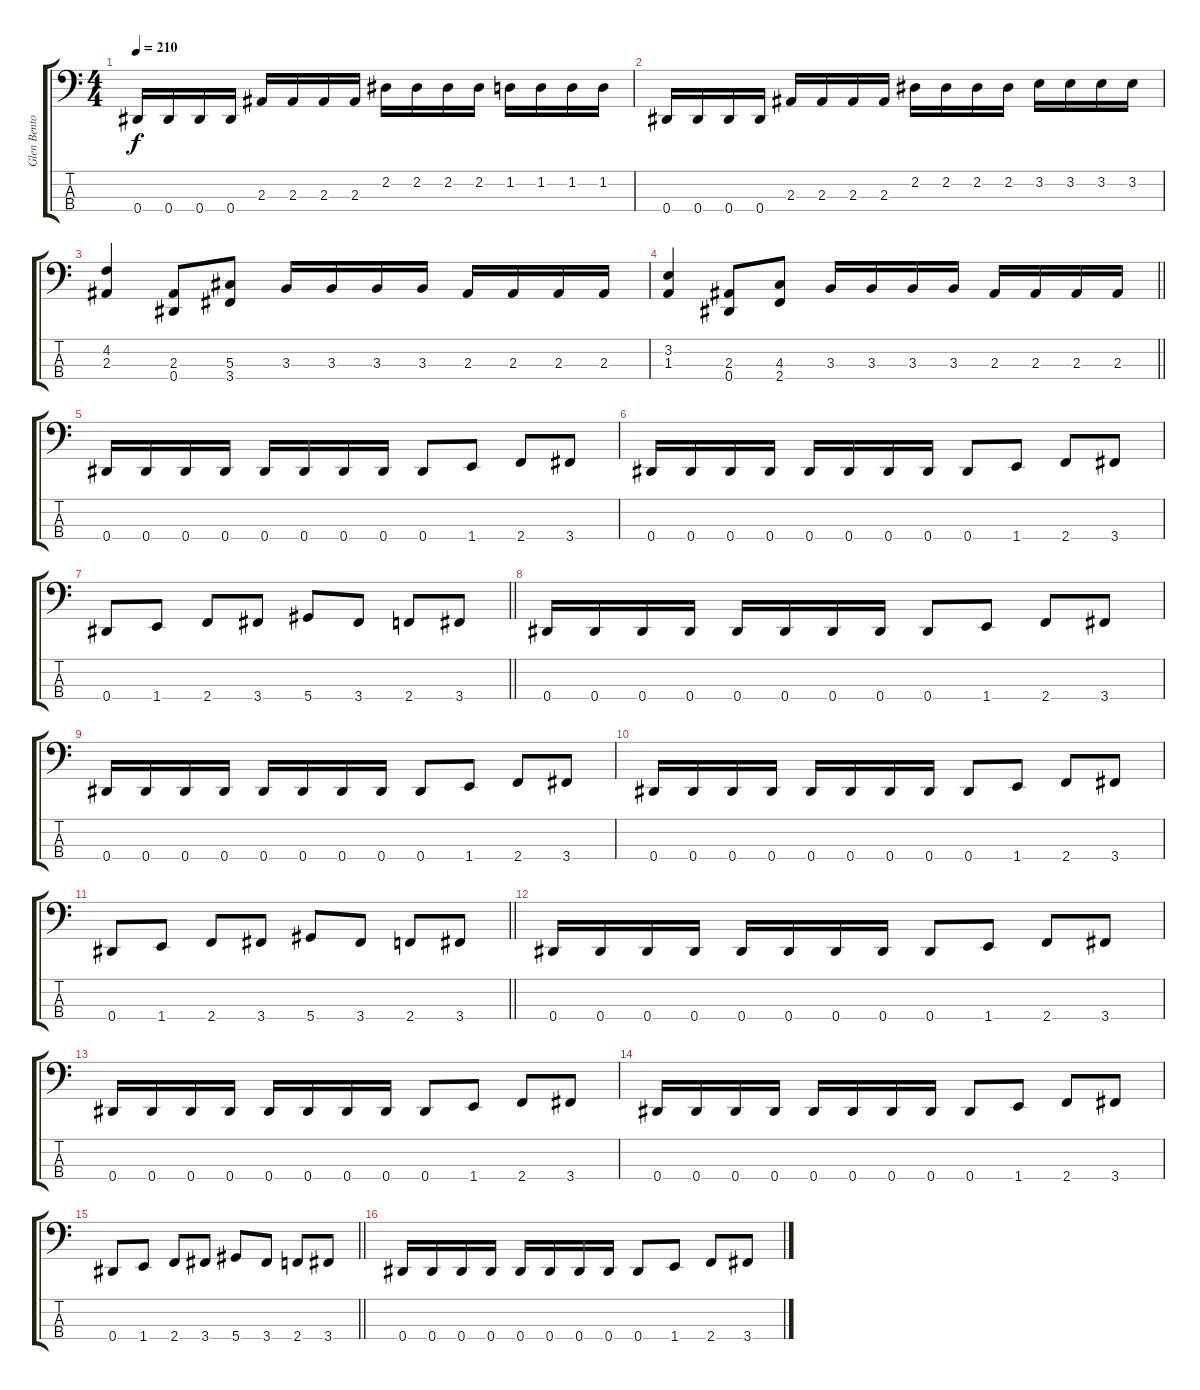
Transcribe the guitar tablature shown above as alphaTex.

\track ("Glen Benton" "Glen Bento") {instrument electricbasspick}
\staff {score tabs}
\tuning (Gb2 Db2 Ab1 Eb1) {hide}
\ts (4 4)
\tempo 210
\clef f4
\ks c
0.4.16{dy f} 0.4.16 0.4.16 0.4.16 2.3.16 2.3.16 2.3.16 2.3.16 2.2.16 2.2.16 2.2.16 2.2.16 1.2.16 1.2.16 1.2.16 1.2.16 |
0.4.16 0.4.16 0.4.16 0.4.16 2.3.16 2.3.16 2.3.16 2.3.16 2.2.16 2.2.16 2.2.16 2.2.16 3.2.16 3.2.16 3.2.16 3.2.16 |
(4.2 2.3).4 (2.3 0.4).8 (5.3 3.4).8 3.3.16 3.3.16 3.3.16 3.3.16 2.3.16 2.3.16 2.3.16 2.3.16 |
\barLineRight lightlight
(3.2 1.3).4 (2.3 0.4).8 (4.3 2.4).8 3.3.16 3.3.16 3.3.16 3.3.16 2.3.16 2.3.16 2.3.16 2.3.16 |
0.4.16 0.4.16 0.4.16 0.4.16 0.4.16 0.4.16 0.4.16 0.4.16 0.4.8 1.4.8 2.4.8 3.4.8 |
0.4.16 0.4.16 0.4.16 0.4.16 0.4.16 0.4.16 0.4.16 0.4.16 0.4.8 1.4.8 2.4.8 3.4.8 |
\barLineRight lightlight
0.4.8 1.4.8 2.4.8 3.4.8 5.4.8 3.4.8 2.4.8 3.4.8 |
0.4.16 0.4.16 0.4.16 0.4.16 0.4.16 0.4.16 0.4.16 0.4.16 0.4.8 1.4.8 2.4.8 3.4.8 |
0.4.16 0.4.16 0.4.16 0.4.16 0.4.16 0.4.16 0.4.16 0.4.16 0.4.8 1.4.8 2.4.8 3.4.8 |
0.4.16 0.4.16 0.4.16 0.4.16 0.4.16 0.4.16 0.4.16 0.4.16 0.4.8 1.4.8 2.4.8 3.4.8 |
\barLineRight lightlight
0.4.8 1.4.8 2.4.8 3.4.8 5.4.8 3.4.8 2.4.8 3.4.8 |
0.4.16 0.4.16 0.4.16 0.4.16 0.4.16 0.4.16 0.4.16 0.4.16 0.4.8 1.4.8 2.4.8 3.4.8 |
0.4.16 0.4.16 0.4.16 0.4.16 0.4.16 0.4.16 0.4.16 0.4.16 0.4.8 1.4.8 2.4.8 3.4.8 |
0.4.16 0.4.16 0.4.16 0.4.16 0.4.16 0.4.16 0.4.16 0.4.16 0.4.8 1.4.8 2.4.8 3.4.8 |
\barLineRight lightlight
0.4.8 1.4.8 2.4.8 3.4.8 5.4.8 3.4.8 2.4.8 3.4.8 |
0.4.16 0.4.16 0.4.16 0.4.16 0.4.16 0.4.16 0.4.16 0.4.16 0.4.8 1.4.8 2.4.8 3.4.8
